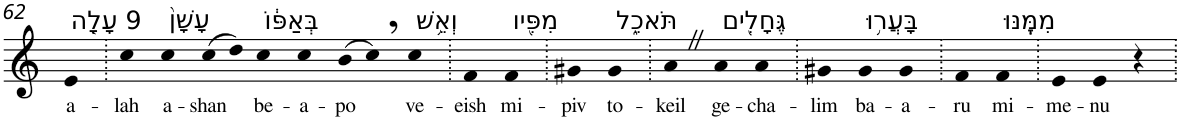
**kern	**text
*part1	*part1
*staff1	*staff1
*I"Piano	*
*I'Pno	*
!!LO:PB:g=z
*clefG2	*
*k[]	*
=62	=62
!LO:TX:a:t=9 עָלָ֤ה	!
!	!LO:LY:b
4e	a-
=63.	=63.
!	!LO:LY:b
4cc	-lah
!LO:TX:a:t=עָשָׁן֙	!
!	!LO:LY:b
4cc	a-
!	!LO:LY:b
(>8cc	-shan
8dd)	.
!LO:TX:a:t=בְּאַפּ֔וֹ	!
!	!LO:LY:b
4cc	be-
!	!LO:LY:b
4cc	-a-
!	!LO:LY:b
(>8b	-po
8cc,)	.
!LO:TX:a:t=וְאֵ֥שׁ	!
!	!LO:LY:b
4cc	ve-
=64.	=64.
!	!LO:LY:b
4f	-eish
!LO:TX:a:t=מִפִּ֖יו	!
!	!LO:LY:b
4f	mi-
=65.	=65.
!	!LO:LY:b
4g#X	-piv
!LO:TX:a:t=תֹּאכֵ֑ל	!
!	!LO:LY:b
4g#	to-
=66.	=66.
!	!LO:LY:b
4aZ	-keil
!LO:TX:a:t=גֶּחָלִ֖ים	!
!	!LO:LY:b
4a	ge-
!	!LO:LY:b
4a	-cha-
=67.	=67.
!	!LO:LY:b
4g#X	-lim
!LO:TX:a:t=בָּעֲר֥וּ	!
!	!LO:LY:b
4g#	ba-
!	!LO:LY:b
4g#	-a-
=68.	=68.
!	!LO:LY:b
4f	-ru
!LO:TX:a:t=מִמֶּֽנּוּ	!
!	!LO:LY:b
4f	mi-
=69.	=69.
!	!LO:LY:b
4e	-me-
!	!LO:LY:b
4e	-nu
4r	.
=.	=.
*-	*-
